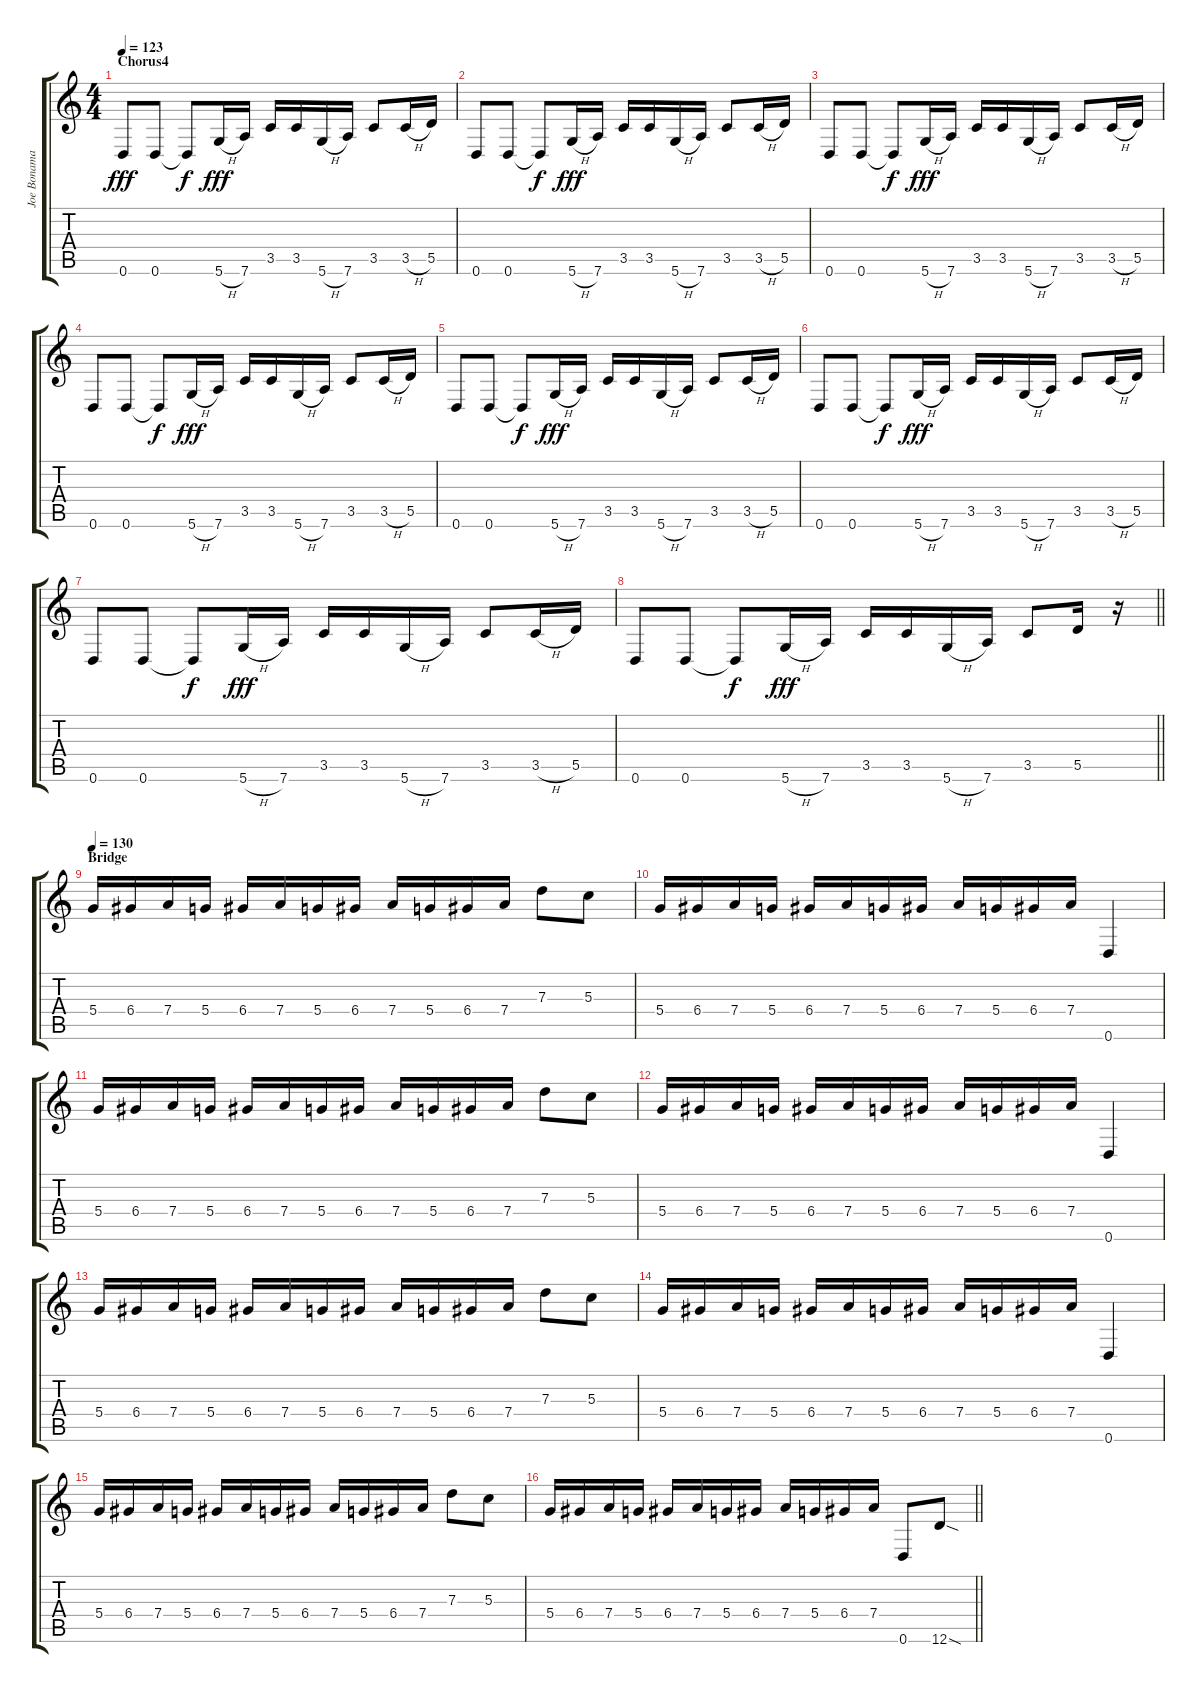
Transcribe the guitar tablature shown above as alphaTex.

\track ("Joe Bonamassa - Guitar" "Joe Bonama") {instrument overdrivenguitar}
\staff {score tabs}
\tuning (E4 B3 G3 D3 A2 D2) {hide}
\ts (4 4)
\section ("" "Chorus4")
\tempo 123
\clef g2
\ks c
0.6.8{dy fff} 0.6.8 0.6{t}.8{dy f} 5.6{h}.16{dy fff} 7.6.16 3.5.16 3.5.16 5.6{h}.16 7.6.16 3.5.8 3.5{h}.16 5.5.16 |
0.6.8 0.6.8 0.6{t}.8{dy f} 5.6{h}.16{dy fff} 7.6.16 3.5.16 3.5.16 5.6{h}.16 7.6.16 3.5.8 3.5{h}.16 5.5.16 |
0.6.8 0.6.8 0.6{t}.8{dy f} 5.6{h}.16{dy fff} 7.6.16 3.5.16 3.5.16 5.6{h}.16 7.6.16 3.5.8 3.5{h}.16 5.5.16 |
0.6.8 0.6.8 0.6{t}.8{dy f} 5.6{h}.16{dy fff} 7.6.16 3.5.16 3.5.16 5.6{h}.16 7.6.16 3.5.8 3.5{h}.16 5.5.16 |
0.6.8 0.6.8 0.6{t}.8{dy f} 5.6{h}.16{dy fff} 7.6.16 3.5.16 3.5.16 5.6{h}.16 7.6.16 3.5.8 3.5{h}.16 5.5.16 |
0.6.8 0.6.8 0.6{t}.8{dy f} 5.6{h}.16{dy fff} 7.6.16 3.5.16 3.5.16 5.6{h}.16 7.6.16 3.5.8 3.5{h}.16 5.5.16 |
0.6.8 0.6.8 0.6{t}.8{dy f} 5.6{h}.16{dy fff} 7.6.16 3.5.16 3.5.16 5.6{h}.16 7.6.16 3.5.8 3.5{h}.16 5.5.16 |
\barLineRight lightlight
0.6.8 0.6.8 0.6{t}.8{dy f} 5.6{h}.16{dy fff} 7.6.16 3.5.16 3.5.16 5.6{h}.16 7.6.16 3.5.8 5.5.16 r.16 |
\section ("" "Bridge")
\tempo 130
5.4.16 6.4.16 7.4.16 5.4.16 6.4.16 7.4.16 5.4.16 6.4.16 7.4.16 5.4.16 6.4.16 7.4.16 7.3.8 5.3.8 |
5.4.16 6.4.16 7.4.16 5.4.16 6.4.16 7.4.16 5.4.16 6.4.16 7.4.16 5.4.16 6.4.16 7.4.16 0.6.4 |
5.4.16 6.4.16 7.4.16 5.4.16 6.4.16 7.4.16 5.4.16 6.4.16 7.4.16 5.4.16 6.4.16 7.4.16 7.3.8 5.3.8 |
5.4.16 6.4.16 7.4.16 5.4.16 6.4.16 7.4.16 5.4.16 6.4.16 7.4.16 5.4.16 6.4.16 7.4.16 0.6.4 |
5.4.16 6.4.16 7.4.16 5.4.16 6.4.16 7.4.16 5.4.16 6.4.16 7.4.16 5.4.16 6.4.16 7.4.16 7.3.8 5.3.8 |
5.4.16 6.4.16 7.4.16 5.4.16 6.4.16 7.4.16 5.4.16 6.4.16 7.4.16 5.4.16 6.4.16 7.4.16 0.6.4 |
5.4.16 6.4.16 7.4.16 5.4.16 6.4.16 7.4.16 5.4.16 6.4.16 7.4.16 5.4.16 6.4.16 7.4.16 7.3.8 5.3.8 |
\barLineRight lightlight
5.4.16 6.4.16 7.4.16 5.4.16 6.4.16 7.4.16 5.4.16 6.4.16 7.4.16 5.4.16 6.4.16 7.4.16 0.6.8 12.6{sod}.8
